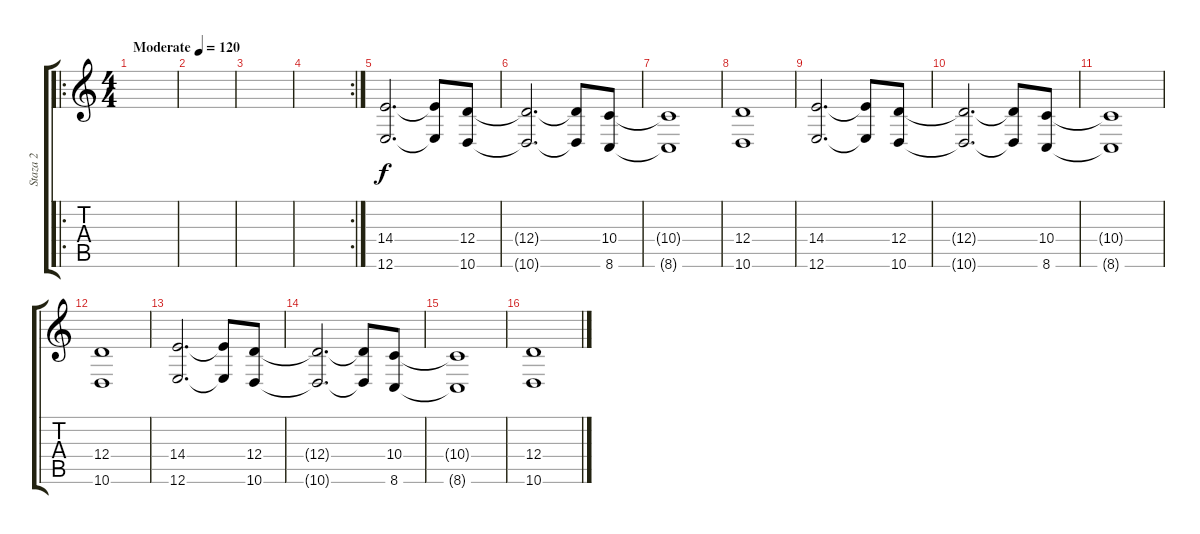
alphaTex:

\track ("Staza 2" "Staza 2") {instrument synthstrings2}
\staff {score tabs}
\tuning (E4 B3 G3 D3 A2 E2) {hide}
\ro
\ts (4 4)
\tempo (120 "Moderate")
\clef g2
\ks c
|
|
|
\rc 2
|
(14.4 12.6).2{d} (14.4{t} 12.6{t}).8 (12.4 10.6).8 |
(12.4{t} 10.6{t}).2{d} (12.4{t} 10.6{t}).8 (10.4 8.6).8 |
(10.4{t} 8.6{t}).1 |
(12.4 10.6).1 |
(14.4 12.6).2{d} (14.4{t} 12.6{t}).8 (12.4 10.6).8 |
(12.4{t} 10.6{t}).2{d} (12.4{t} 10.6{t}).8 (10.4 8.6).8 |
(10.4{t} 8.6{t}).1 |
(12.4 10.6).1 |
(14.4 12.6).2{d} (14.4{t} 12.6{t}).8 (12.4 10.6).8 |
(12.4{t} 10.6{t}).2{d} (12.4{t} 10.6{t}).8 (10.4 8.6).8 |
(10.4{t} 8.6{t}).1 |
(12.4 10.6).1
